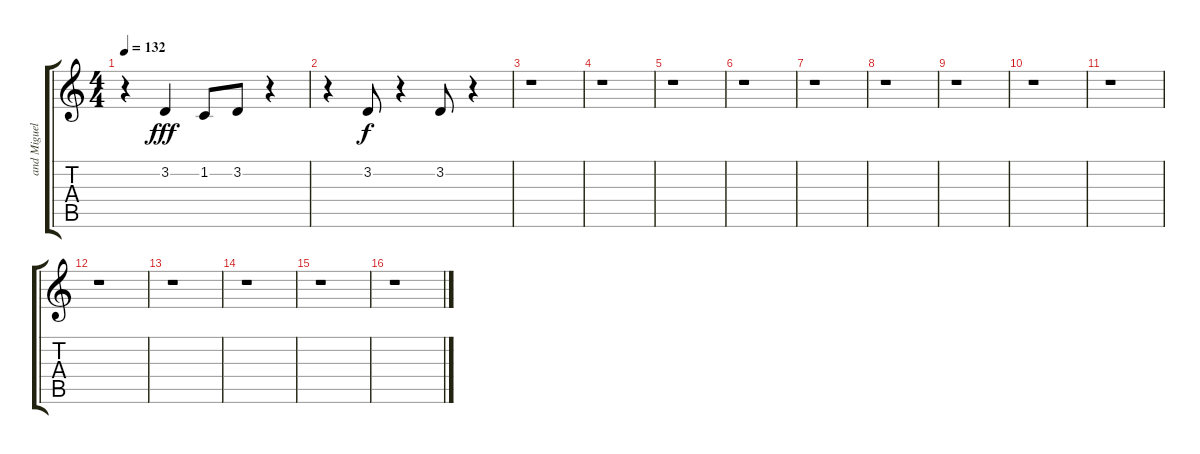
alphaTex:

\track ("and Miguel" "and Miguel") {instrument pad3polysynth}
\staff {score tabs}
\tuning (E4 B3 G3 D3 A2 E2) {hide}
\ts (4 4)
\tempo 132
\clef g2
\ks c
r.4{dy fff} 3.2.4 1.2.8 3.2.8 r.4 |
r.4 3.2.8{dy f} r.4 3.2.8 r.4 |
r.1 |
r.1 |
r.1 |
r.1 |
r.1 |
r.1 |
r.1 |
r.1 |
r.1 |
r.1 |
r.1 |
r.1 |
r.1 |
r.1
